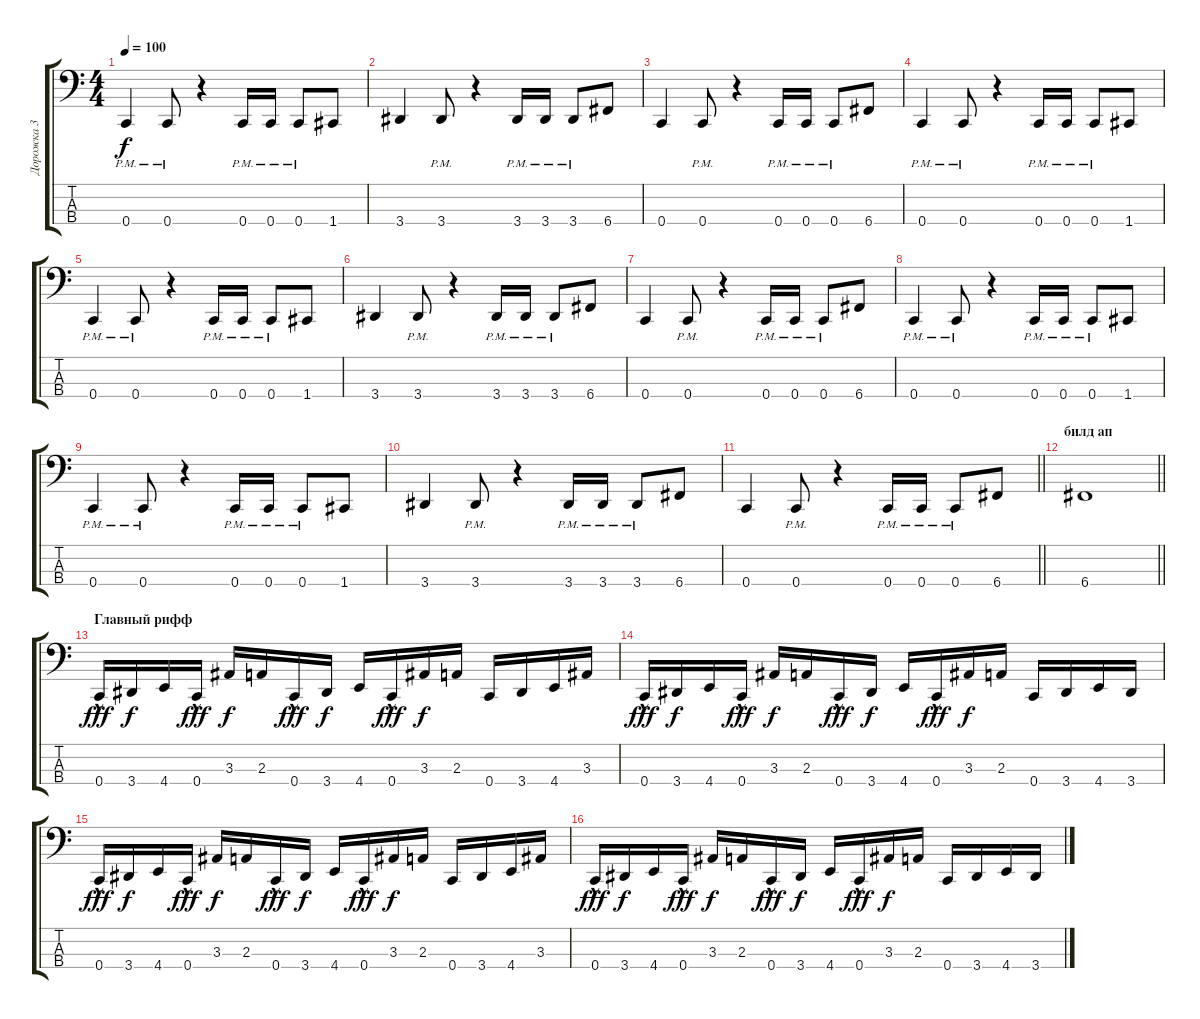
\track ("Дорожка 3" "Дорожка 3") {instrument electricbasspick}
\staff {score tabs}
\tuning (F2 C2 G1 C1) {hide}
\ts (4 4)
\tempo 100
\clef f4
\ks c
0.4{pm}.4{dy f} 0.4{pm}.8 r.4 0.4{pm}.16 0.4{pm}.16 0.4{pm}.8 1.4.8 |
3.4.4 3.4{pm}.8 r.4 3.4{pm}.16 3.4{pm}.16 3.4{pm}.8 6.4.8 |
0.4.4 0.4{pm}.8 r.4 0.4{pm}.16 0.4{pm}.16 0.4{pm}.8 6.4.8 |
0.4{pm}.4 0.4{pm}.8 r.4 0.4{pm}.16 0.4{pm}.16 0.4{pm}.8 1.4.8 |
0.4{pm}.4 0.4{pm}.8 r.4 0.4{pm}.16 0.4{pm}.16 0.4{pm}.8 1.4.8 |
3.4.4 3.4{pm}.8 r.4 3.4{pm}.16 3.4{pm}.16 3.4{pm}.8 6.4.8 |
0.4.4 0.4{pm}.8 r.4 0.4{pm}.16 0.4{pm}.16 0.4{pm}.8 6.4.8 |
0.4{pm}.4 0.4{pm}.8 r.4 0.4{pm}.16 0.4{pm}.16 0.4{pm}.8 1.4.8 |
0.4{pm}.4 0.4{pm}.8 r.4 0.4{pm}.16 0.4{pm}.16 0.4{pm}.8 1.4.8 |
3.4.4 3.4{pm}.8 r.4 3.4{pm}.16 3.4{pm}.16 3.4{pm}.8 6.4.8 |
\barLineRight lightlight
0.4.4 0.4{pm}.8 r.4 0.4{pm}.16 0.4{pm}.16 0.4{pm}.8 6.4.8 |
\section ("" "билд ап")
\barLineRight lightlight
6.4.1 |
\section ("" "Главный рифф")
0.4{hac}.16{dy fff} 3.4.16{dy f} 4.4.16 0.4{hac}.16{dy fff} 3.3.16{dy f} 2.3.16 0.4{hac}.16{dy fff} 3.4.16{dy f} 4.4.16 0.4{hac}.16{dy fff} 3.3.16{dy f} 2.3.16 0.4.16 3.4.16 4.4.16 3.3.16 |
0.4{hac}.16{dy fff} 3.4.16{dy f} 4.4.16 0.4{hac}.16{dy fff} 3.3.16{dy f} 2.3.16 0.4{hac}.16{dy fff} 3.4.16{dy f} 4.4.16 0.4{hac}.16{dy fff} 3.3.16{dy f} 2.3.16 0.4.16 3.4.16 4.4.16 3.4.16 |
0.4{hac}.16{dy fff} 3.4.16{dy f} 4.4.16 0.4{hac}.16{dy fff} 3.3.16{dy f} 2.3.16 0.4{hac}.16{dy fff} 3.4.16{dy f} 4.4.16 0.4{hac}.16{dy fff} 3.3.16{dy f} 2.3.16 0.4.16 3.4.16 4.4.16 3.3.16 |
0.4{hac}.16{dy fff} 3.4.16{dy f} 4.4.16 0.4{hac}.16{dy fff} 3.3.16{dy f} 2.3.16 0.4{hac}.16{dy fff} 3.4.16{dy f} 4.4.16 0.4{hac}.16{dy fff} 3.3.16{dy f} 2.3.16 0.4.16 3.4.16 4.4.16 3.4.16
